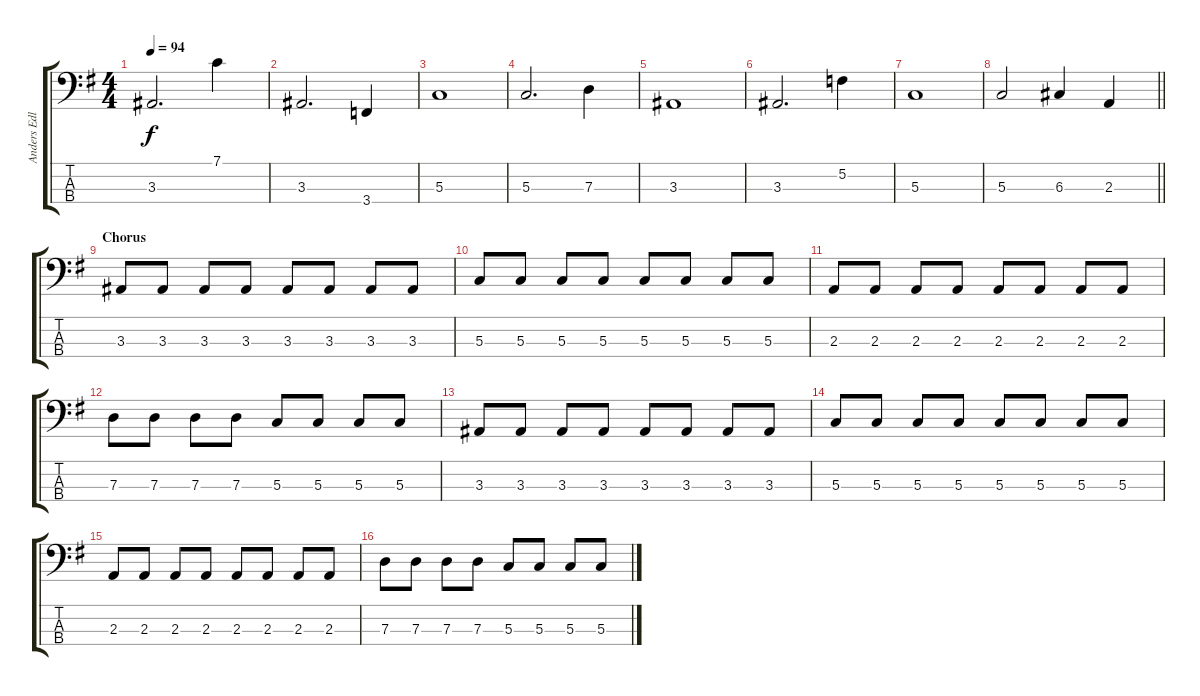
\track ("Anders Edlund - bass" "Anders Edl") {instrument electricbassfinger}
\staff {score tabs}
\tuning (F2 C2 G1 D1) {hide}
\ts (4 4)
\tempo 94
\clef f4
\ks eminor
3.3.2{d dy f} 7.1.4 |
3.3.2{d} 3.4.4 |
5.3.1 |
5.3.2{d} 7.3.4 |
3.3.1 |
3.3.2{d} 5.2.4 |
5.3.1 |
\barLineRight lightlight
5.3.2 6.3.4 2.3.4 |
\section ("" "Chorus")
3.3.8 3.3.8 3.3.8 3.3.8 3.3.8 3.3.8 3.3.8 3.3.8 |
5.3.8 5.3.8 5.3.8 5.3.8 5.3.8 5.3.8 5.3.8 5.3.8 |
2.3.8 2.3.8 2.3.8 2.3.8 2.3.8 2.3.8 2.3.8 2.3.8 |
7.3.8 7.3.8 7.3.8 7.3.8 5.3.8 5.3.8 5.3.8 5.3.8 |
3.3.8 3.3.8 3.3.8 3.3.8 3.3.8 3.3.8 3.3.8 3.3.8 |
5.3.8 5.3.8 5.3.8 5.3.8 5.3.8 5.3.8 5.3.8 5.3.8 |
2.3.8 2.3.8 2.3.8 2.3.8 2.3.8 2.3.8 2.3.8 2.3.8 |
7.3.8 7.3.8 7.3.8 7.3.8 5.3.8 5.3.8 5.3.8 5.3.8
